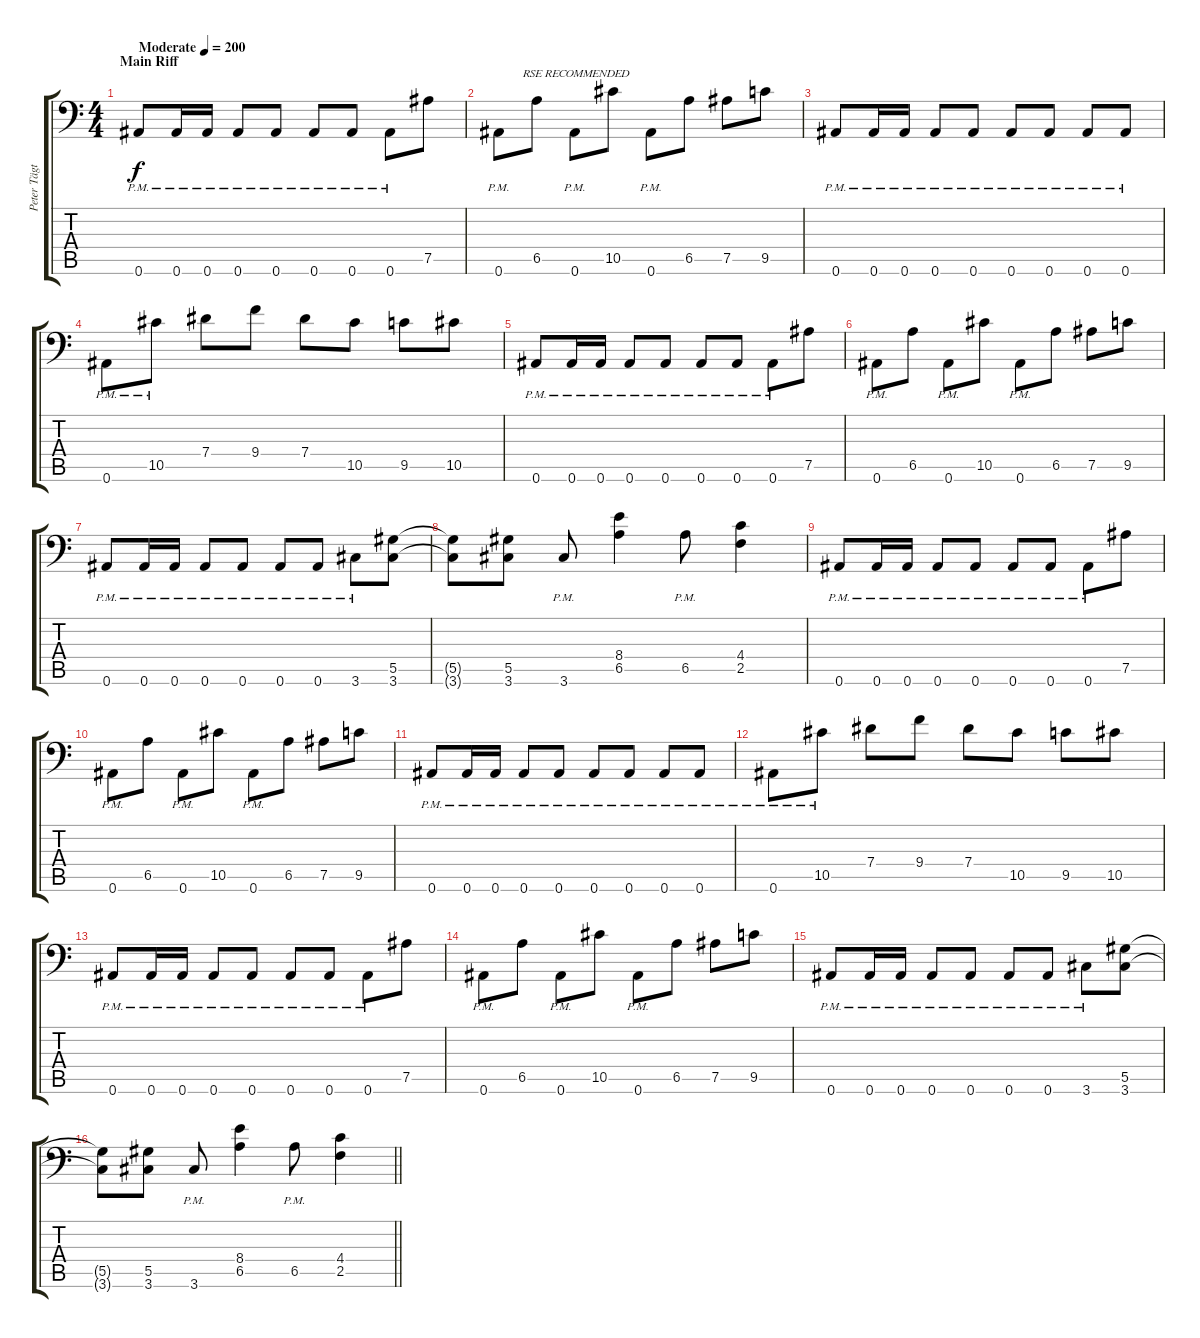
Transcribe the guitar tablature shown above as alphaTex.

\track ("Peter Tägtgren " "Peter Tägt") {instrument distortionguitar}
\staff {score tabs}
\tuning (Bb3 F3 Db3 Ab2 Eb2 Bb1) {hide}
\ts (4 4)
\section ("" "Main Riff")
\tempo (200 "Moderate")
\clef f4
\ks c
0.6{pm}.8{dy f instrument distortionguitar} 0.6{pm}.16 0.6{pm}.16 0.6{pm}.8 0.6{pm}.8 0.6{pm}.8 0.6{pm}.8 0.6{pm}.8 7.5.8 |
0.6{pm}.8{txt "        RSE RECOMMENDED"} 6.5.8 0.6{pm}.8 10.5.8 0.6{pm}.8 6.5.8 7.5.8 9.5.8 |
0.6{pm}.8 0.6{pm}.16 0.6{pm}.16 0.6{pm}.8 0.6{pm}.8 0.6{pm}.8 0.6{pm}.8 0.6{pm}.8 0.6{pm}.8 |
0.6{pm}.8 10.5{pm}.8 7.4.8 9.4.8 7.4.8 10.5.8 9.5.8 10.5.8 |
0.6{pm}.8 0.6{pm}.16 0.6{pm}.16 0.6{pm}.8 0.6{pm}.8 0.6{pm}.8 0.6{pm}.8 0.6{pm}.8 7.5.8 |
0.6{pm}.8 6.5.8 0.6{pm}.8 10.5.8 0.6{pm}.8 6.5.8 7.5.8 9.5.8 |
0.6{pm}.8 0.6{pm}.16 0.6{pm}.16 0.6{pm}.8 0.6{pm}.8 0.6{pm}.8 0.6{pm}.8 3.6{pm}.8 (5.5 3.6).8 |
(5.5{t} 3.6{t}).8 (5.5 3.6).8 3.6{pm}.8 (8.4 6.5).4 6.5{pm}.8 (4.4 2.5).4 |
0.6{pm}.8 0.6{pm}.16 0.6{pm}.16 0.6{pm}.8 0.6{pm}.8 0.6{pm}.8 0.6{pm}.8 0.6{pm}.8 7.5.8 |
0.6{pm}.8 6.5.8 0.6{pm}.8 10.5.8 0.6{pm}.8 6.5.8 7.5.8 9.5.8 |
0.6{pm}.8 0.6{pm}.16 0.6{pm}.16 0.6{pm}.8 0.6{pm}.8 0.6{pm}.8 0.6{pm}.8 0.6{pm}.8 0.6{pm}.8 |
0.6{pm}.8 10.5{pm}.8 7.4.8 9.4.8 7.4.8 10.5.8 9.5.8 10.5.8 |
0.6{pm}.8 0.6{pm}.16 0.6{pm}.16 0.6{pm}.8 0.6{pm}.8 0.6{pm}.8 0.6{pm}.8 0.6{pm}.8 7.5.8 |
0.6{pm}.8 6.5.8 0.6{pm}.8 10.5.8 0.6{pm}.8 6.5.8 7.5.8 9.5.8 |
0.6{pm}.8 0.6{pm}.16 0.6{pm}.16 0.6{pm}.8 0.6{pm}.8 0.6{pm}.8 0.6{pm}.8 3.6{pm}.8 (5.5 3.6).8 |
\barLineRight lightlight
(5.5{t} 3.6{t}).8 (5.5 3.6).8 3.6{pm}.8 (8.4 6.5).4 6.5{pm}.8 (4.4 2.5).4
